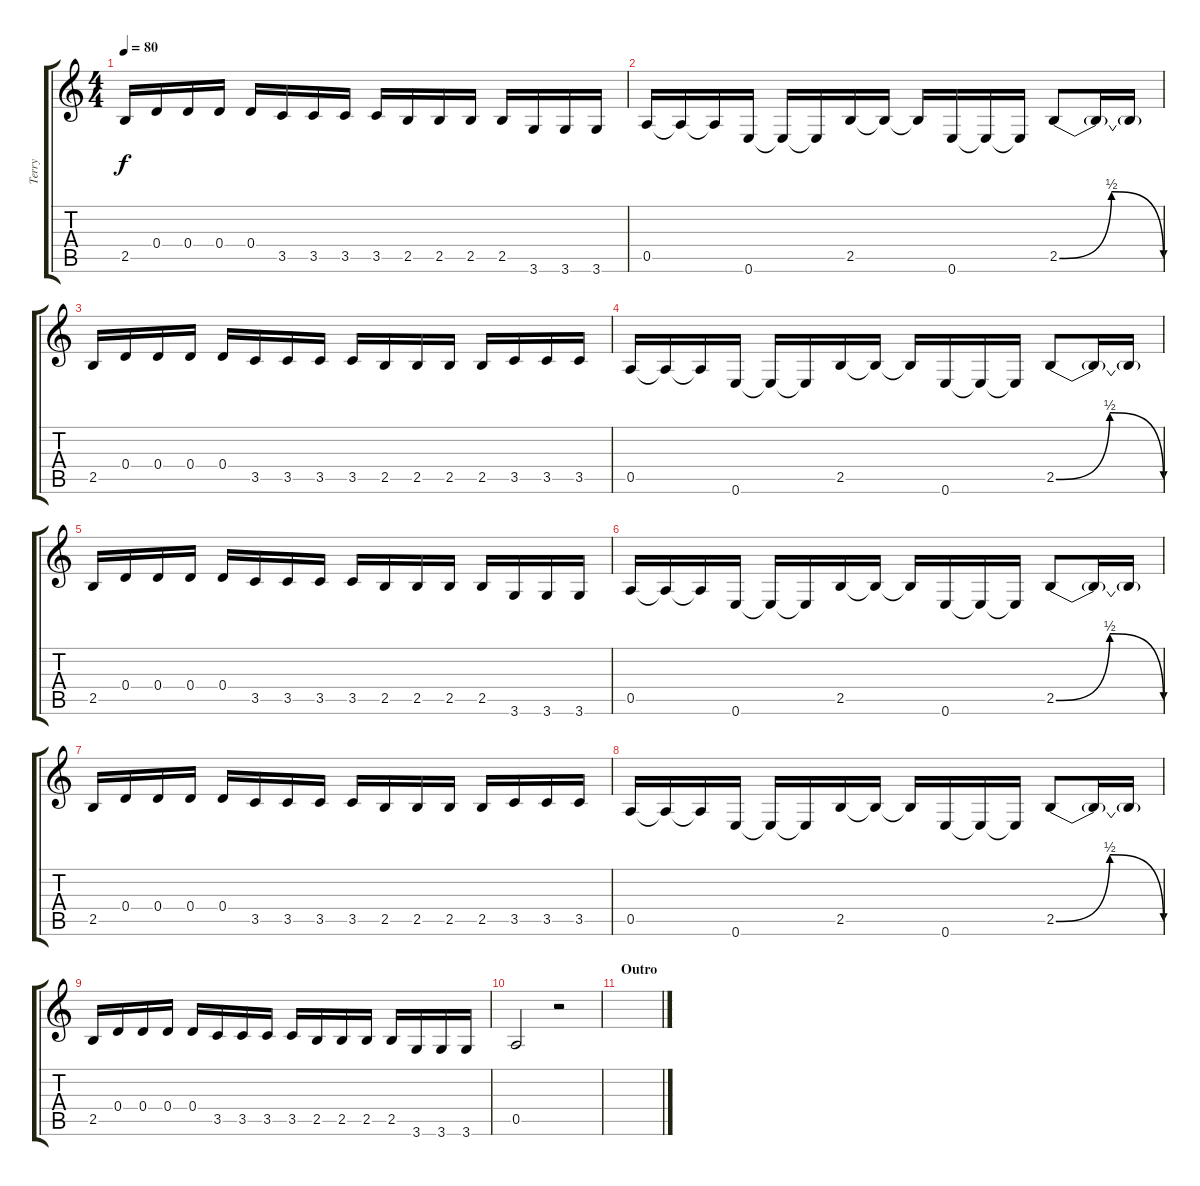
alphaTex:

\track ("Terry" "Terry") {instrument distortionguitar}
\staff {score tabs}
\tuning (E4 B3 G3 D3 A2 E2) {hide}
\ts (4 4)
\tempo 80
\clef g2
\ks c
2.5.16{dy f} 0.4.16 0.4.16 0.4.16 0.4.16 3.5.16 3.5.16 3.5.16 3.5.16 2.5.16 2.5.16 2.5.16 2.5.16 3.6.16 3.6.16 3.6.16 |
0.5.16 0.5{t}.16 0.5{t}.16 0.6.16 0.6{t}.16 0.6{t}.16 2.5.16 2.5{t}.16 2.5{t}.16 0.6.16 0.6{t}.16 0.6{t}.16 2.5{be (bendrelease 0 0 30 2 30 2 60 0)}.8 2.5{t}.16 2.5{t}.16 |
2.5.16 0.4.16 0.4.16 0.4.16 0.4.16 3.5.16 3.5.16 3.5.16 3.5.16 2.5.16 2.5.16 2.5.16 2.5.16 3.5.16 3.5.16 3.5.16 |
0.5.16 0.5{t}.16 0.5{t}.16 0.6.16 0.6{t}.16 0.6{t}.16 2.5.16 2.5{t}.16 2.5{t}.16 0.6.16 0.6{t}.16 0.6{t}.16 2.5{be (bendrelease 0 0 30 2 30 2 60 0)}.8 2.5{t}.16 2.5{t}.16 |
2.5.16 0.4.16 0.4.16 0.4.16 0.4.16 3.5.16 3.5.16 3.5.16 3.5.16 2.5.16 2.5.16 2.5.16 2.5.16 3.6.16 3.6.16 3.6.16 |
0.5.16 0.5{t}.16 0.5{t}.16 0.6.16 0.6{t}.16 0.6{t}.16 2.5.16 2.5{t}.16 2.5{t}.16 0.6.16 0.6{t}.16 0.6{t}.16 2.5{be (bendrelease 0 0 30 2 30 2 60 0)}.8 2.5{t}.16 2.5{t}.16 |
2.5.16 0.4.16 0.4.16 0.4.16 0.4.16 3.5.16 3.5.16 3.5.16 3.5.16 2.5.16 2.5.16 2.5.16 2.5.16 3.5.16 3.5.16 3.5.16 |
0.5.16 0.5{t}.16 0.5{t}.16 0.6.16 0.6{t}.16 0.6{t}.16 2.5.16 2.5{t}.16 2.5{t}.16 0.6.16 0.6{t}.16 0.6{t}.16 2.5{be (bendrelease 0 0 30 2 30 2 60 0)}.8 2.5{t}.16 2.5{t}.16 |
2.5.16 0.4.16 0.4.16 0.4.16 0.4.16 3.5.16 3.5.16 3.5.16 3.5.16 2.5.16 2.5.16 2.5.16 2.5.16 3.6.16 3.6.16 3.6.16 |
0.5.2 r.2 |
\section ("" "Outro")
